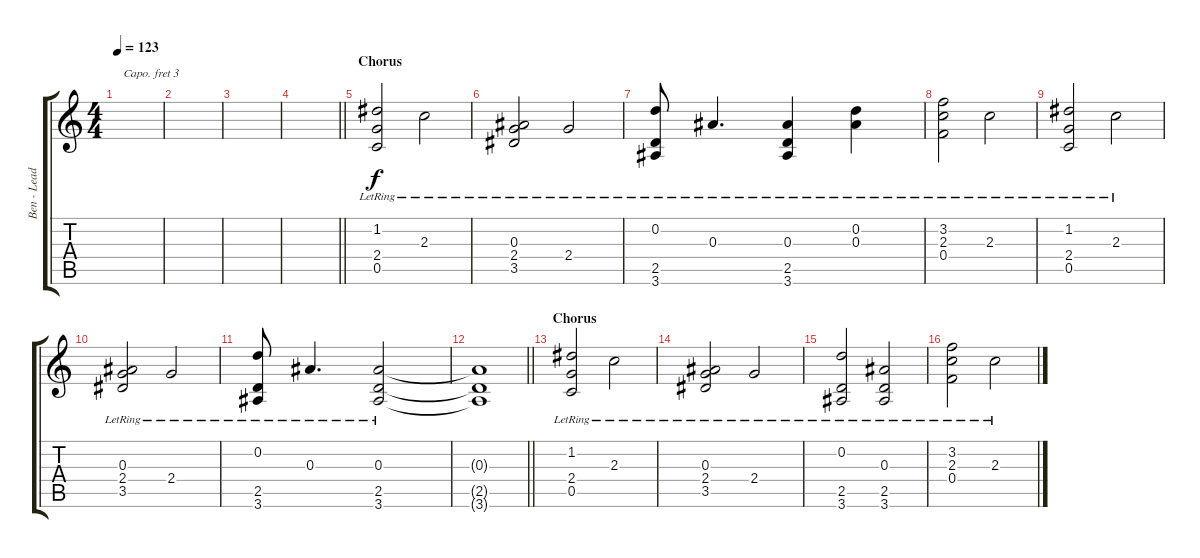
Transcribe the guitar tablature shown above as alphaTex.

\track ("Ben - Lead Guitar" "Ben - Lead") {instrument electricguitarjazz}
\staff {score tabs}
\capo 3
\tuning (E4 B3 G3 D3 A2 E2) {hide}
\ts (4 4)
\tempo 123
\clef g2
\ks c
|
|
|
\barLineRight lightlight
|
\section ("" "Chorus")
(1.2{lr} 2.4{lr} 0.5{lr}).2 2.3{lr}.2 |
(0.3{lr} 2.4{lr} 3.5{lr}).2 2.4{lr}.2 |
(0.2{lr} 2.5{lr} 3.6{lr}).8 0.3{lr}.4{d} (0.3{lr} 2.5{lr} 3.6{lr}).4 (0.2{lr} 0.3{lr}).4 |
(3.2{lr} 2.3{lr} 0.4{lr}).2 2.3{lr}.2 |
(1.2{lr} 2.4{lr} 0.5{lr}).2 2.3{lr}.2 |
(0.3{lr} 2.4{lr} 3.5{lr}).2 2.4{lr}.2 |
(0.2{lr} 2.5{lr} 3.6{lr}).8 0.3{lr}.4{d} (0.3{lr} 2.5{lr} 3.6{lr}).2 |
\barLineRight lightlight
(0.3{t} 2.5{t} 3.6{t}).1 |
\section ("" "Chorus")
(1.2{lr} 2.4{lr} 0.5{lr}).2 2.3{lr}.2 |
(0.3{lr} 2.4{lr} 3.5{lr}).2 2.4{lr}.2 |
(0.2{lr} 2.5{lr} 3.6{lr}).2 (0.3{lr} 2.5{lr} 3.6{lr}).2 |
(3.2{lr} 2.3{lr} 0.4{lr}).2 2.3{lr}.2
